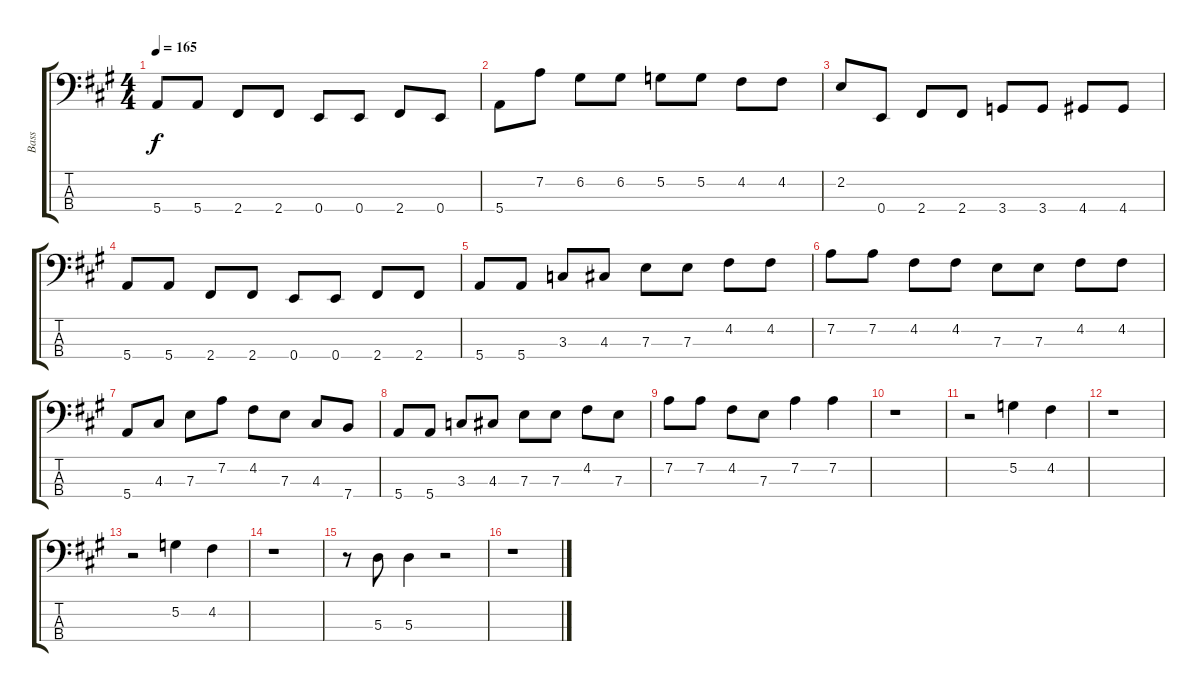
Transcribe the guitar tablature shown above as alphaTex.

\track ("Bass" "Bass") {instrument synthbass1}
\staff {score tabs}
\tuning (G2 D2 A1 E1) {hide}
\ts (4 4)
\tempo 165
\clef f4
\ks a
5.4.8{dy f} 5.4.8 2.4.8 2.4.8 0.4.8 0.4.8 2.4.8 0.4.8 |
5.4.8 7.2.8 6.2.8 6.2.8 5.2.8 5.2.8 4.2.8 4.2.8 |
2.2.8 0.4.8 2.4.8 2.4.8 3.4.8 3.4.8 4.4.8 4.4.8 |
5.4.8 5.4.8 2.4.8 2.4.8 0.4.8 0.4.8 2.4.8 2.4.8 |
5.4.8 5.4.8 3.3.8 4.3.8 7.3.8 7.3.8 4.2.8 4.2.8 |
7.2.8 7.2.8 4.2.8 4.2.8 7.3.8 7.3.8 4.2.8 4.2.8 |
5.4.8 4.3.8 7.3.8 7.2.8 4.2.8 7.3.8 4.3.8 7.4.8 |
5.4.8 5.4.8 3.3.8 4.3.8 7.3.8 7.3.8 4.2.8 7.3.8 |
7.2.8 7.2.8 4.2.8 7.3.8 7.2.4 7.2.4 |
r.1 |
r.2 5.2.4 4.2.4 |
r.1 |
r.2 5.2.4 4.2.4 |
r.1 |
r.8 5.3.8 5.3.4 r.2 |
r.1
